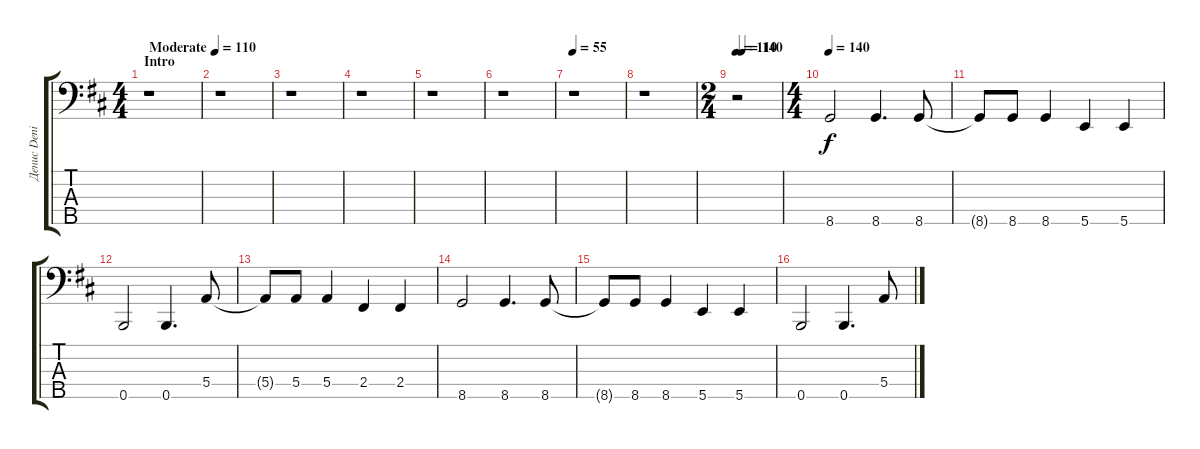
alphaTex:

\track ("Денис Denis Киченко" "Денис Deni") {instrument electricbasspick}
\staff {score tabs}
\tuning (G2 D2 A1 E1 B0) {hide}
\ts (4 4)
\section ("" "Intro")
\tempo (110 "Moderate")
\clef f4
\ks bminor
r.1{dy f instrument electricbasspick} |
r.1 |
r.1 |
r.1 |
r.1 |
r.1 |
\tempo 55
r.1 |
r.1 |
\ts (2 4)
\tempo 110
\tempo (140 0.125)
r.2 |
\ts (4 4)
\tempo 140
8.5.2 8.5.4{d} 8.5.8 |
8.5{t}.8 8.5.8 8.5.4 5.5.4 5.5.4 |
0.5.2 0.5.4{d} 5.4.8 |
5.4{t}.8 5.4.8 5.4.4 2.4.4 2.4.4 |
8.5.2 8.5.4{d} 8.5.8 |
8.5{t}.8 8.5.8 8.5.4 5.5.4 5.5.4 |
0.5.2 0.5.4{d} 5.4.8
